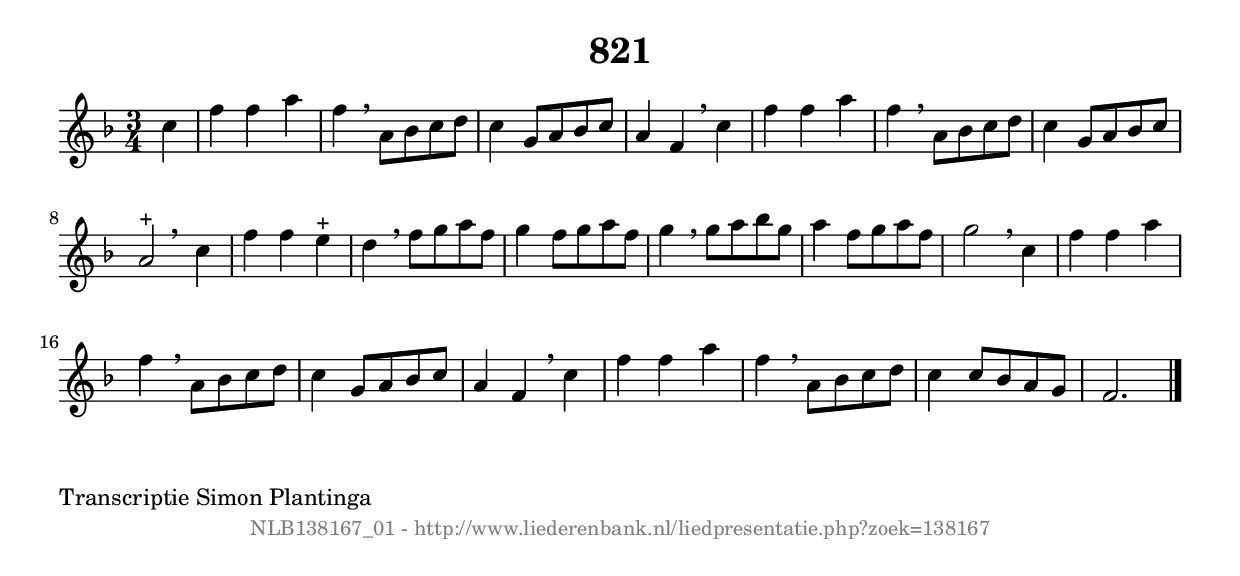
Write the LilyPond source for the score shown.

%
% produced by wce2krn 1.64 (7 June 2014)
%
\version"2.16"
#(append! paper-alist '(("long" . (cons (* 210 mm) (* 2000 mm)))))
#(set-default-paper-size "long")
sb = {\breathe}
mBreak = {\breathe }
bBreak = {\breathe }
x = {\once\override NoteHead #'style = #'cross }
gl=\glissando
itime={\override Staff.TimeSignature #'stencil = ##f }
ficta = {\once\set suggestAccidentals = ##t}
fine = {\once\override Score.RehearsalMark #'self-alignment-X = #1 \mark \markup {\italic{Fine}}}
dc = {\once\override Score.RehearsalMark #'self-alignment-X = #1 \mark \markup {\italic{D.C.}}}
dcf = {\once\override Score.RehearsalMark #'self-alignment-X = #1 \mark \markup {\italic{D.C. al Fine}}}
dcc = {\once\override Score.RehearsalMark #'self-alignment-X = #1 \mark \markup {\italic{D.C. al Coda}}}
ds = {\once\override Score.RehearsalMark #'self-alignment-X = #1 \mark \markup {\italic{D.S.}}}
dsf = {\once\override Score.RehearsalMark #'self-alignment-X = #1 \mark \markup {\italic{D.S. al Fine}}}
dsc = {\once\override Score.RehearsalMark #'self-alignment-X = #1 \mark \markup {\italic{D.S. al Coda}}}
pv = {\set Score.repeatCommands = #'((volta "1"))}
sv = {\set Score.repeatCommands = #'((volta "2"))}
tv = {\set Score.repeatCommands = #'((volta "3"))}
qv = {\set Score.repeatCommands = #'((volta "4"))}
xv = {\set Score.repeatCommands = #'((volta #f))}
\header{ tagline = ""
title = "821"
}
\score {{
\key f \major
\relative g'
{
\set melismaBusyProperties = #'()
\partial 32*8
\time 3/4
\tempo 4=120
\override Score.MetronomeMark #'transparent = ##t
\override Score.RehearsalMark #'break-visibility = #(vector #t #t #f)
c4 | f4 f4 a4 | f4 \sb a,8 bes8 c8 d8 | c4 g8 a8 bes8 c8 | a4 f4 \sb c'4 | f4 f4 a4 | f4 \sb a,8 bes8 c8 d8 | c4 g8 a8 bes8 c8 | a2^"+" \bar ":|:" \bBreak
c4 | f4 f4 e4^"+" | d4 \sb f8 g8 a8 f8 | g4 f8 g8 a8 f8 | g4 \sb g8 a8 bes8 g8 | a4 f8 g8 a8 f8 | g2 \mBreak
c,4 | f4 f4 a4 | f4 \sb a,8 bes8 c8 d8 | c4 g8 a8 bes8 c8 | a4 f4 \sb c'4 | f4 f4 a4 | f4 \sb a,8 bes8 c8 d8 | c4 c8 bes8 a8 g8 | f2. \bar "|."
 }}
 \midi { }
 \layout {
            indent = 0.0\cm
}
}
\markup { \wordwrap-string #" 
Transcriptie Simon Plantinga
"}
\markup { \vspace #0 } \markup { \with-color #grey \fill-line { \center-column { \smaller "NLB138167_01 - http://www.liederenbank.nl/liedpresentatie.php?zoek=138167" } } }
